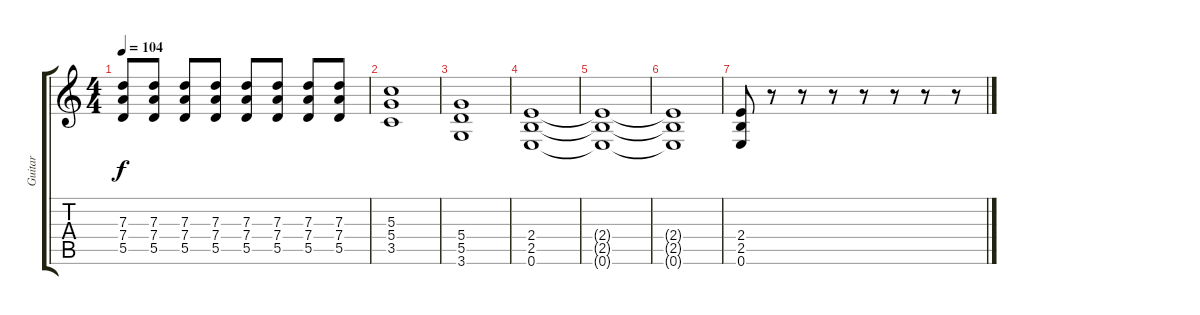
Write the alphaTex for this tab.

\track ("Guitar" "Guitar") {instrument distortionguitar}
\staff {score tabs}
\tuning (E4 B3 G3 D3 A2 E2) {hide}
\ts (4 4)
\tempo 104
\clef g2
\ks c
(7.3 7.4 5.5).8{dy f} (7.3 7.4 5.5).8 (7.3 7.4 5.5).8 (7.3 7.4 5.5).8 (7.3 7.4 5.5).8 (7.3 7.4 5.5).8 (7.3 7.4 5.5).8 (7.3 7.4 5.5).8 |
(5.3 5.4 3.5).1 |
(5.4 5.5 3.6).1 |
(2.4 2.5 0.6).1 |
(2.4{t} 2.5{t} 0.6{t}).1 |
(2.4{t} 2.5{t} 0.6{t}).1 |
(2.4 2.5 0.6).8 r.8 r.8 r.8 r.8 r.8 r.8 r.8
